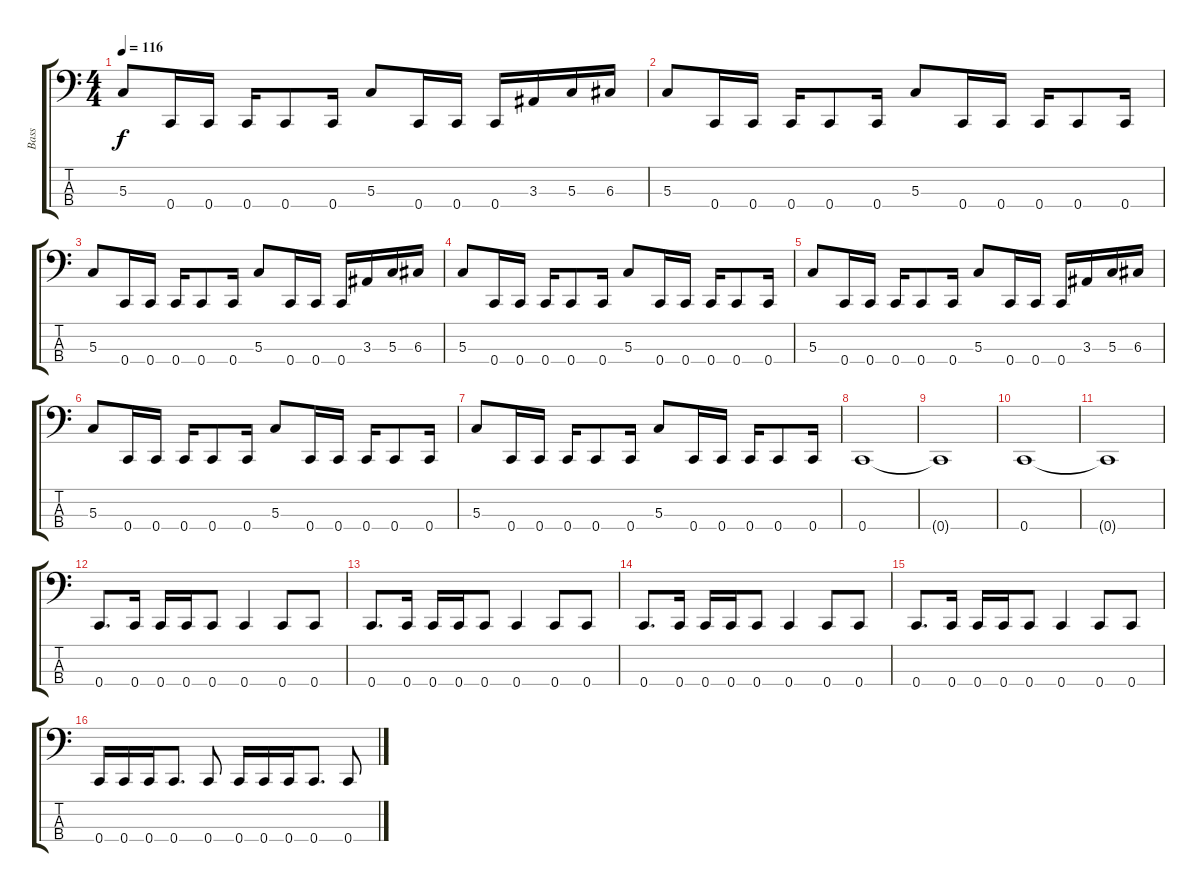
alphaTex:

\track ("Bass" "Bass") {instrument electricbassfinger}
\staff {score tabs}
\tuning (F2 C2 G1 C1) {hide}
\ts (4 4)
\tempo 116
\clef f4
\ks c
5.3.8{dy f} 0.4.16 0.4.16 0.4.16 0.4.8 0.4.16 5.3.8 0.4.16 0.4.16 0.4.16 3.3.16 5.3.16 6.3.16 |
5.3.8 0.4.16 0.4.16 0.4.16 0.4.8 0.4.16 5.3.8 0.4.16 0.4.16 0.4.16 0.4.8 0.4.16 |
5.3.8 0.4.16 0.4.16 0.4.16 0.4.8 0.4.16 5.3.8 0.4.16 0.4.16 0.4.16 3.3.16 5.3.16 6.3.16 |
5.3.8 0.4.16 0.4.16 0.4.16 0.4.8 0.4.16 5.3.8 0.4.16 0.4.16 0.4.16 0.4.8 0.4.16 |
5.3.8 0.4.16 0.4.16 0.4.16 0.4.8 0.4.16 5.3.8 0.4.16 0.4.16 0.4.16 3.3.16 5.3.16 6.3.16 |
5.3.8 0.4.16 0.4.16 0.4.16 0.4.8 0.4.16 5.3.8 0.4.16 0.4.16 0.4.16 0.4.8 0.4.16 |
5.3.8 0.4.16 0.4.16 0.4.16 0.4.8 0.4.16 5.3.8 0.4.16 0.4.16 0.4.16 0.4.8 0.4.16 |
0.4.1 |
0.4{t}.1 |
0.4.1 |
0.4{t}.1 |
0.4.8{d} 0.4.16 0.4.16 0.4.16 0.4.8 0.4.4 0.4.8 0.4.8 |
0.4.8{d} 0.4.16 0.4.16 0.4.16 0.4.8 0.4.4 0.4.8 0.4.8 |
0.4.8{d} 0.4.16 0.4.16 0.4.16 0.4.8 0.4.4 0.4.8 0.4.8 |
0.4.8{d} 0.4.16 0.4.16 0.4.16 0.4.8 0.4.4 0.4.8 0.4.8 |
0.4.16 0.4.16 0.4.16 0.4.8{d} 0.4.8 0.4.16 0.4.16 0.4.16 0.4.8{d} 0.4.8
